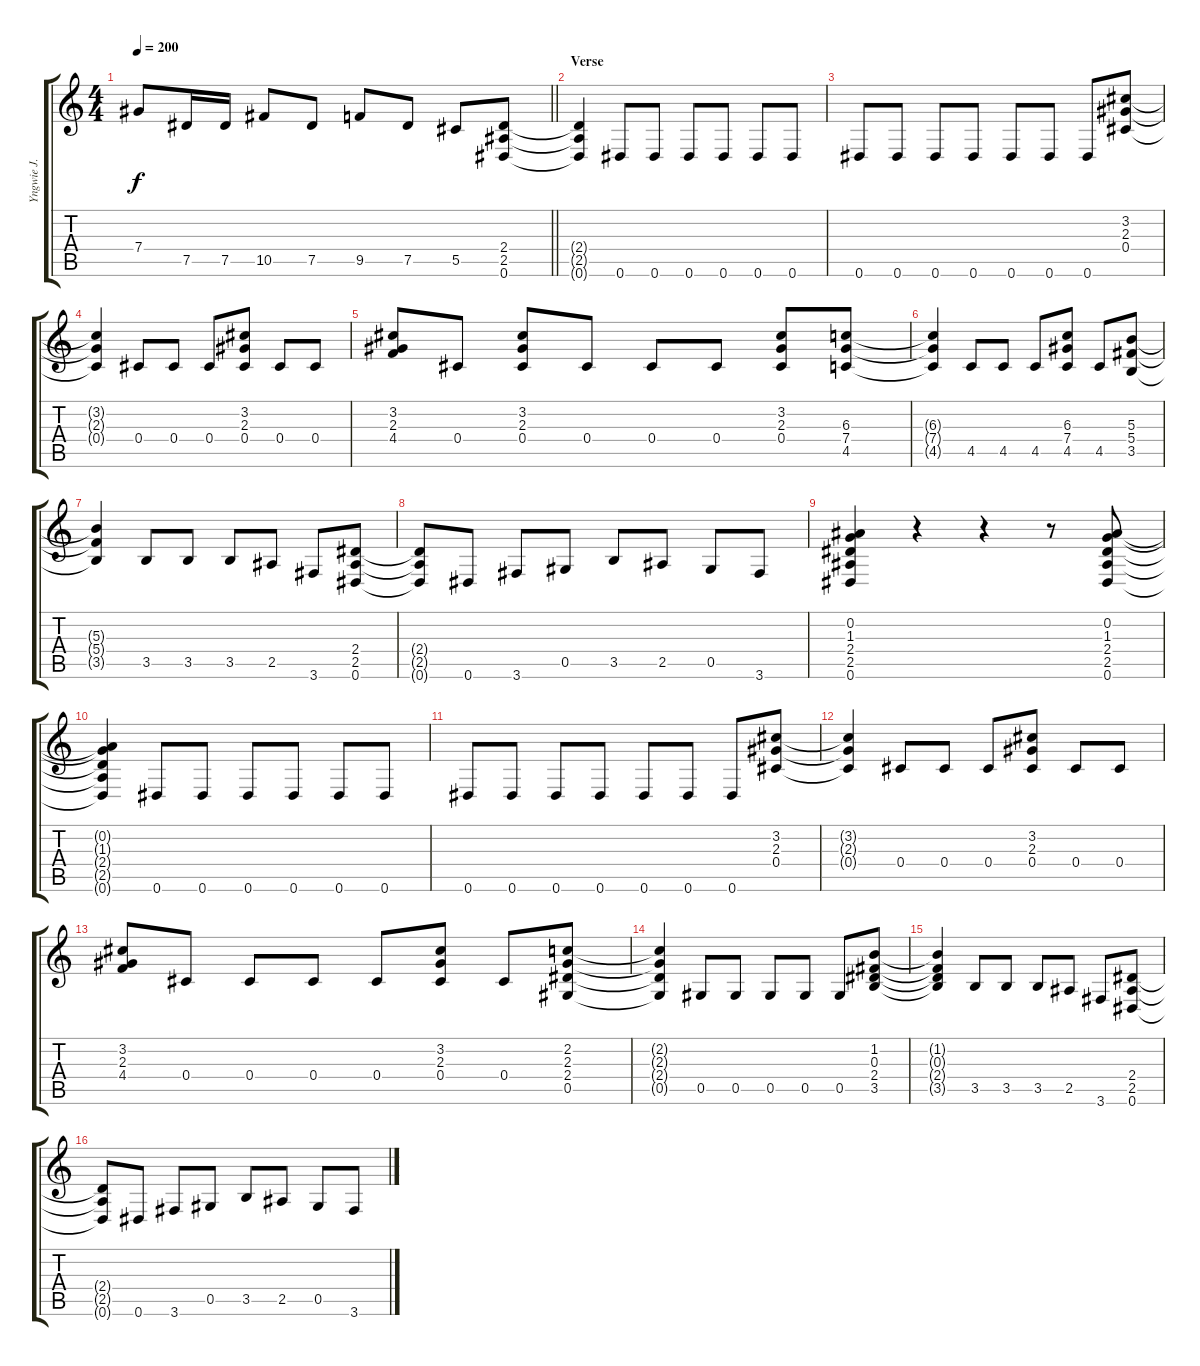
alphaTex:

\track ("Yngwie J. Malmsteen" "Yngwie J. ") {instrument overdrivenguitar}
\staff {score tabs}
\tuning (Eb4 Bb3 Gb3 Db3 Ab2 Eb2) {hide}
\ts (4 4)
\tempo 200
\clef g2
\barLineRight lightlight
\ks c
7.4.8{dy f} 7.5.16 7.5.16 10.5.8 7.5.8 9.5.8 7.5.8 5.5.8 (2.4 2.5 0.6).8 |
\section ("" "Verse")
(2.4{t} 2.5{t} 0.6{t}).4 0.6.8 0.6.8 0.6.8 0.6.8 0.6.8 0.6.8 |
0.6.8 0.6.8 0.6.8 0.6.8 0.6.8 0.6.8 0.6.8 (3.2 2.3 0.4).8 |
(3.2{t} 2.3{t} 0.4{t}).4 0.4.8 0.4.8 0.4.8 (3.2 2.3 0.4).8 0.4.8 0.4.8 |
(3.2 2.3 4.4).8 0.4.8 (3.2 2.3 0.4).8 0.4.8 0.4.8 0.4.8 (3.2 2.3 0.4).8 (6.3 7.4 4.5).8 |
(6.3{t} 7.4{t} 4.5{t}).4 4.5.8 4.5.8 4.5.8 (6.3 7.4 4.5).8 4.5.8 (5.3 5.4 3.5).8 |
(5.3{t} 5.4{t} 3.5{t}).4 3.5.8 3.5.8 3.5.8 2.5.8 3.6.8 (2.4 2.5 0.6).8 |
(2.4{t} 2.5{t} 0.6{t}).8 0.6.8 3.6.8 0.5.8 3.5.8 2.5.8 0.5.8 3.6.8 |
(0.2 1.3 2.4 2.5 0.6).4 r.4 r.4 r.8 (0.2 1.3 2.4 2.5 0.6).8 |
(0.2{t} 1.3{t} 2.4{t} 2.5{t} 0.6{t}).4 0.6.8 0.6.8 0.6.8 0.6.8 0.6.8 0.6.8 |
0.6.8 0.6.8 0.6.8 0.6.8 0.6.8 0.6.8 0.6.8 (3.2 2.3 0.4).8 |
(3.2{t} 2.3{t} 0.4{t}).4 0.4.8 0.4.8 0.4.8 (3.2 2.3 0.4).8 0.4.8 0.4.8 |
(3.2 2.3 4.4).8 0.4.8 0.4.8 0.4.8 0.4.8 (3.2 2.3 0.4).8 0.4.8 (2.2 2.3 2.4 0.5).8 |
(2.2{t} 2.3{t} 2.4{t} 0.5{t}).4 0.5.8 0.5.8 0.5.8 0.5.8 0.5.8 (1.2 0.3 2.4 3.5).8 |
(1.2{t} 0.3{t} 2.4{t} 3.5{t}).4 3.5.8 3.5.8 3.5.8 2.5.8 3.6.8 (2.4 2.5 0.6).8 |
(2.4{t} 2.5{t} 0.6{t}).8 0.6.8 3.6.8 0.5.8 3.5.8 2.5.8 0.5.8 3.6.8
